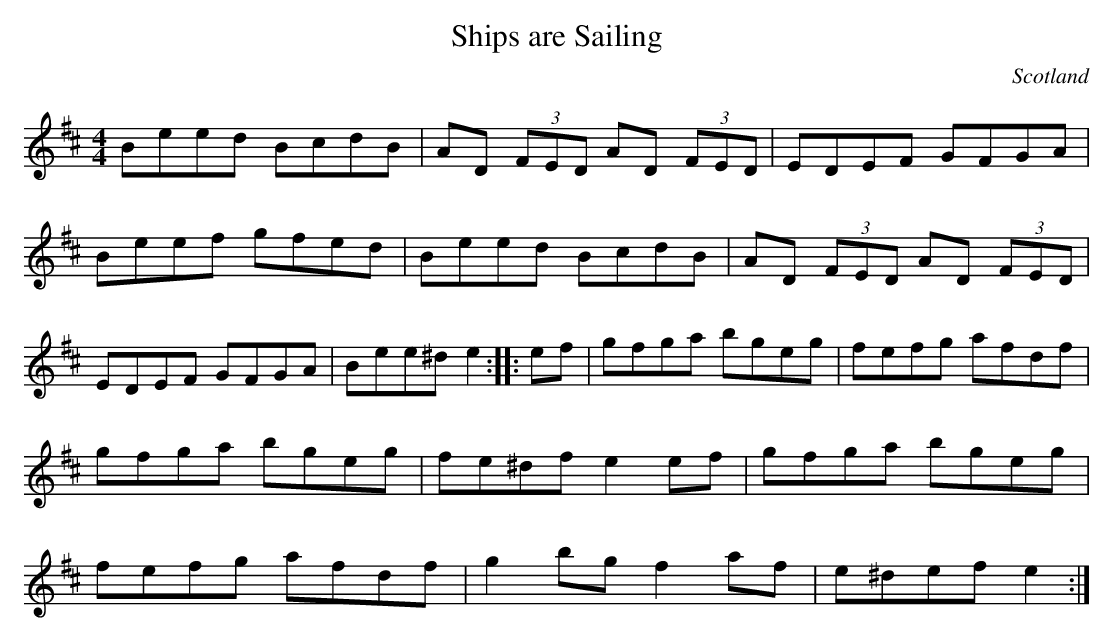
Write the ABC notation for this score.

X:1
T:Ships are Sailing
O:Scotland
M:4/4
K:EDor
Beed BcdB|AD (3FED AD (3FED|\
EDEF GFGA|Beef gfed|\
Beed BcdB|AD (3FED AD (3FED|\
EDEF GFGA|Bee^d e2 ::\
ef|\
gfga bgeg|fefg afdf|gfga bgeg|fe^df e2ef|\
gfga bgeg|fefg afdf|g2bg f2af|e^def e2 :|
